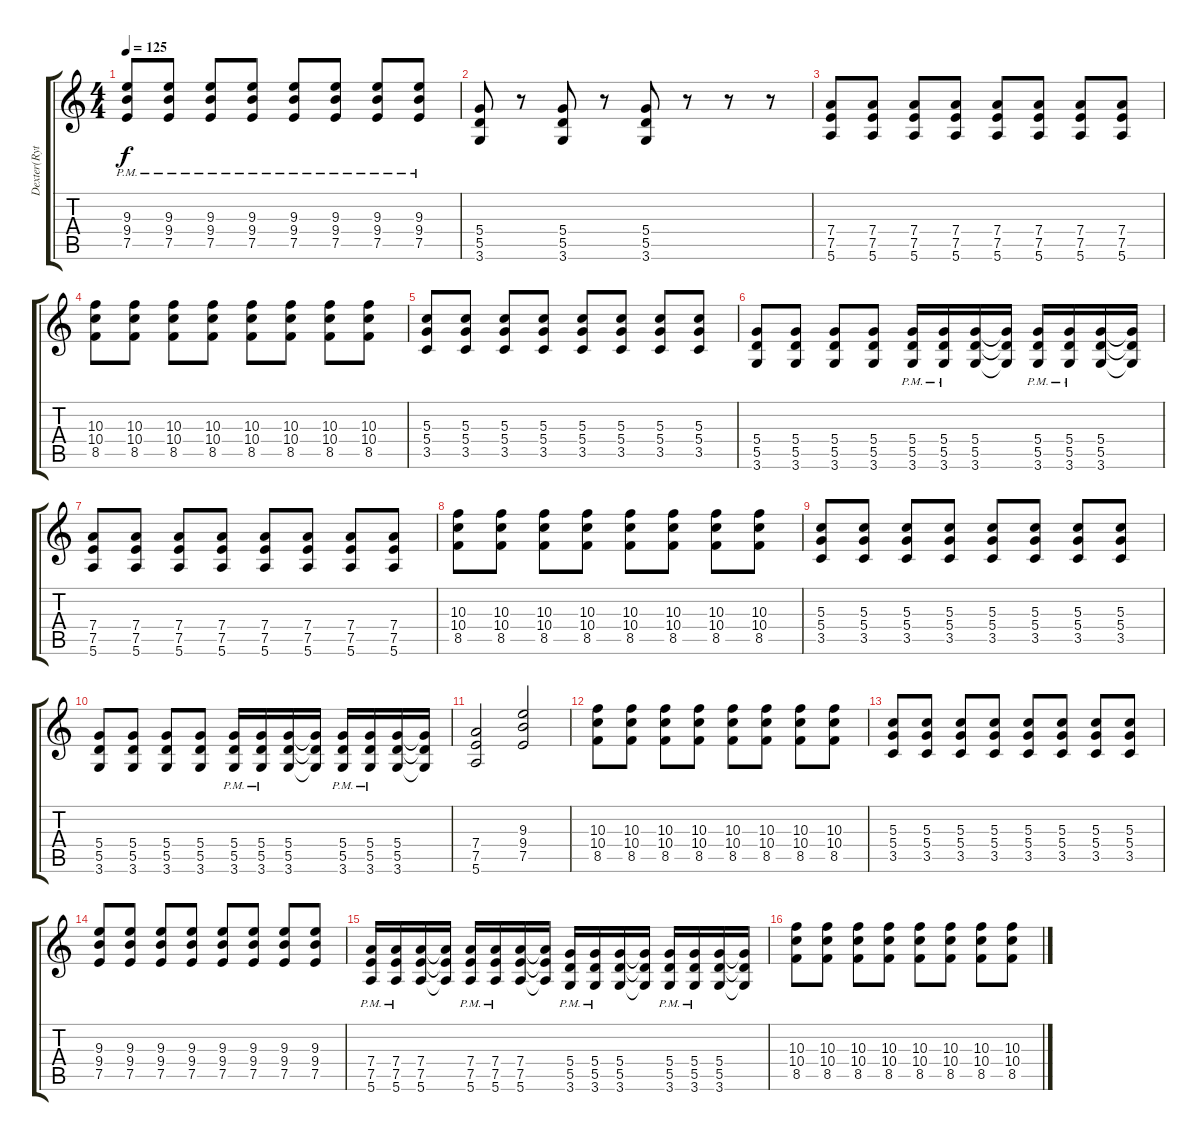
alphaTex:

\track ("Dexter(Rythm guitar)" "Dexter(Ryt") {instrument distortionguitar}
\staff {score tabs}
\tuning (E4 B3 G3 D3 A2 E2) {hide}
\ts (4 4)
\tempo 125
\clef g2
\ks c
(9.3{pm} 9.4{pm} 7.5{pm}).8{dy f} (9.3{pm} 9.4{pm} 7.5{pm}).8 (9.3{pm} 9.4{pm} 7.5{pm}).8 (9.3{pm} 9.4{pm} 7.5{pm}).8 (9.3{pm} 9.4{pm} 7.5{pm}).8 (9.3{pm} 9.4{pm} 7.5{pm}).8 (9.3{pm} 9.4{pm} 7.5{pm}).8 (9.3{pm} 9.4{pm} 7.5{pm}).8 |
(5.4 5.5 3.6).8 r.8 (5.4 5.5 3.6).8 r.8 (5.4 5.5 3.6).8 r.8 r.8 r.8 |
(7.4 7.5 5.6).8 (7.4 7.5 5.6).8 (7.4 7.5 5.6).8 (7.4 7.5 5.6).8 (7.4 7.5 5.6).8 (7.4 7.5 5.6).8 (7.4 7.5 5.6).8 (7.4 7.5 5.6).8 |
(10.3 10.4 8.5).8 (10.3 10.4 8.5).8 (10.3 10.4 8.5).8 (10.3 10.4 8.5).8 (10.3 10.4 8.5).8 (10.3 10.4 8.5).8 (10.3 10.4 8.5).8 (10.3 10.4 8.5).8 |
(5.3 5.4 3.5).8 (5.3 5.4 3.5).8 (5.3 5.4 3.5).8 (5.3 5.4 3.5).8 (5.3 5.4 3.5).8 (5.3 5.4 3.5).8 (5.3 5.4 3.5).8 (5.3 5.4 3.5).8 |
(5.4 5.5 3.6).8 (5.4 5.5 3.6).8 (5.4 5.5 3.6).8 (5.4 5.5 3.6).8 (5.4{pm} 5.5{pm} 3.6{pm}).16 (5.4{pm} 5.5{pm} 3.6{pm}).16 (5.4 5.5 3.6).16 (5.4{t} 5.5{t} 3.6{t}).16 (5.4{pm} 5.5{pm} 3.6{pm}).16 (5.4{pm} 5.5{pm} 3.6{pm}).16 (5.4 5.5 3.6).16 (5.4{t} 5.5{t} 3.6{t}).16 |
(7.4 7.5 5.6).8 (7.4 7.5 5.6).8 (7.4 7.5 5.6).8 (7.4 7.5 5.6).8 (7.4 7.5 5.6).8 (7.4 7.5 5.6).8 (7.4 7.5 5.6).8 (7.4 7.5 5.6).8 |
(10.3 10.4 8.5).8 (10.3 10.4 8.5).8 (10.3 10.4 8.5).8 (10.3 10.4 8.5).8 (10.3 10.4 8.5).8 (10.3 10.4 8.5).8 (10.3 10.4 8.5).8 (10.3 10.4 8.5).8 |
(5.3 5.4 3.5).8 (5.3 5.4 3.5).8 (5.3 5.4 3.5).8 (5.3 5.4 3.5).8 (5.3 5.4 3.5).8 (5.3 5.4 3.5).8 (5.3 5.4 3.5).8 (5.3 5.4 3.5).8 |
(5.4 5.5 3.6).8 (5.4 5.5 3.6).8 (5.4 5.5 3.6).8 (5.4 5.5 3.6).8 (5.4{pm} 5.5{pm} 3.6{pm}).16 (5.4{pm} 5.5{pm} 3.6{pm}).16 (5.4 5.5 3.6).16 (5.4{t} 5.5{t} 3.6{t}).16 (5.4{pm} 5.5{pm} 3.6{pm}).16 (5.4{pm} 5.5{pm} 3.6{pm}).16 (5.4 5.5 3.6).16 (5.4{t} 5.5{t} 3.6{t}).16 |
(7.4 7.5 5.6).2 (9.3 9.4 7.5).2 |
(10.3 10.4 8.5).8 (10.3 10.4 8.5).8 (10.3 10.4 8.5).8 (10.3 10.4 8.5).8 (10.3 10.4 8.5).8 (10.3 10.4 8.5).8 (10.3 10.4 8.5).8 (10.3 10.4 8.5).8 |
(5.3 5.4 3.5).8 (5.3 5.4 3.5).8 (5.3 5.4 3.5).8 (5.3 5.4 3.5).8 (5.3 5.4 3.5).8 (5.3 5.4 3.5).8 (5.3 5.4 3.5).8 (5.3 5.4 3.5).8 |
(9.3 9.4 7.5).8 (9.3 9.4 7.5).8 (9.3 9.4 7.5).8 (9.3 9.4 7.5).8 (9.3 9.4 7.5).8 (9.3 9.4 7.5).8 (9.3 9.4 7.5).8 (9.3 9.4 7.5).8 |
(7.4{pm} 7.5{pm} 5.6{pm}).16 (7.4{pm} 7.5{pm} 5.6{pm}).16 (7.4 7.5 5.6).16 (7.4{t} 7.5{t} 5.6{t}).16 (7.4{pm} 7.5{pm} 5.6{pm}).16 (7.4{pm} 7.5{pm} 5.6{pm}).16 (7.4 7.5 5.6).16 (7.4{t} 7.5{t} 5.6{t}).16 (5.4{pm} 5.5{pm} 3.6{pm}).16 (5.4{pm} 5.5{pm} 3.6{pm}).16 (5.4 5.5 3.6).16 (5.4{t} 5.5{t} 3.6{t}).16 (5.4{pm} 5.5{pm} 3.6{pm}).16 (5.4{pm} 5.5{pm} 3.6{pm}).16 (5.4 5.5 3.6).16 (5.4{t} 5.5{t} 3.6{t}).16 |
(10.3 10.4 8.5).8 (10.3 10.4 8.5).8 (10.3 10.4 8.5).8 (10.3 10.4 8.5).8 (10.3 10.4 8.5).8 (10.3 10.4 8.5).8 (10.3 10.4 8.5).8 (10.3 10.4 8.5).8
